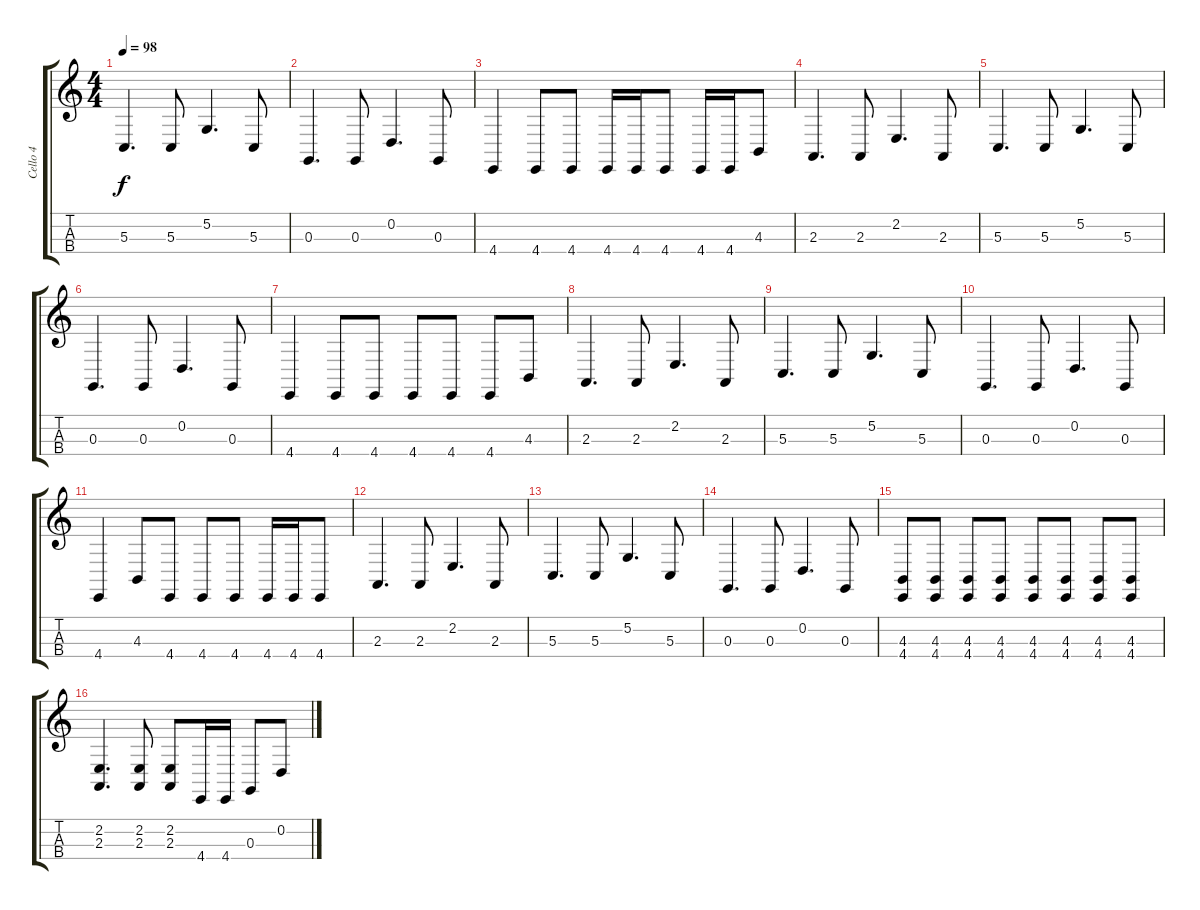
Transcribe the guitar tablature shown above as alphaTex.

\track ("Cello 4 " "Cello 4 ") {instrument cello}
\staff {score tabs}
\tuning (A3 D3 G2 C2) {hide}
\ts (4 4)
\tempo 98
\clef g2
\ks c
5.3.4{d dy f} 5.3.8 5.2.4{d} 5.3.8 |
0.3.4{d} 0.3.8 0.2.4{d} 0.3.8 |
4.4.4 4.4.8 4.4.8 4.4.16 4.4.16 4.4.8 4.4.16 4.4.16 4.3.8 |
2.3.4{d} 2.3.8 2.2.4{d} 2.3.8 |
5.3.4{d} 5.3.8 5.2.4{d} 5.3.8 |
0.3.4{d} 0.3.8 0.2.4{d} 0.3.8 |
4.4.4 4.4.8 4.4.8 4.4.8 4.4.8 4.4.8 4.3.8 |
2.3.4{d} 2.3.8 2.2.4{d} 2.3.8 |
5.3.4{d} 5.3.8 5.2.4{d} 5.3.8 |
0.3.4{d} 0.3.8 0.2.4{d} 0.3.8 |
4.4.4 4.3.8 4.4.8 4.4.8 4.4.8 4.4.16 4.4.16 4.4.8 |
2.3.4{d} 2.3.8 2.2.4{d} 2.3.8 |
5.3.4{d} 5.3.8 5.2.4{d} 5.3.8 |
0.3.4{d} 0.3.8 0.2.4{d} 0.3.8 |
(4.3 4.4).8{volume 14} (4.3 4.4).8 (4.3 4.4).8 (4.3 4.4).8 (4.3 4.4).8 (4.3 4.4).8 (4.3 4.4).8 (4.3 4.4).8 |
(2.2 2.3).4{d} (2.2 2.3).8 (2.2 2.3).8 4.4.16 4.4.16 0.3.8 0.2.8
